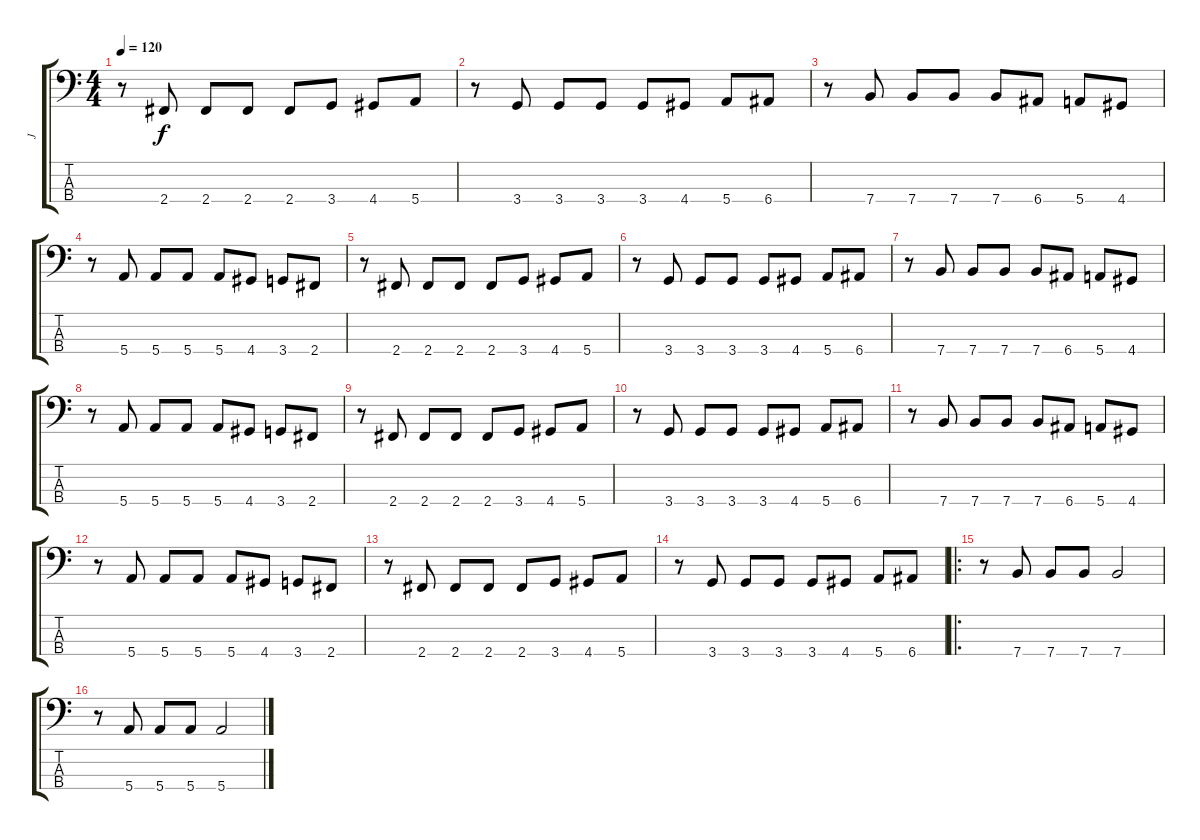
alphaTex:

\track ("J" "J") {instrument electricbasspick}
\staff {score tabs}
\tuning (G2 D2 A1 E1) {hide}
\ts (4 4)
\tempo 120
\clef f4
\ks c
r.8{dy f} 2.4.8 2.4.8 2.4.8 2.4.8 3.4.8 4.4.8 5.4.8 |
r.8 3.4.8 3.4.8 3.4.8 3.4.8 4.4.8 5.4.8 6.4.8 |
r.8 7.4.8 7.4.8 7.4.8 7.4.8 6.4.8 5.4.8 4.4.8 |
r.8 5.4.8 5.4.8 5.4.8 5.4.8 4.4.8 3.4.8 2.4.8 |
r.8 2.4.8 2.4.8 2.4.8 2.4.8 3.4.8 4.4.8 5.4.8 |
r.8 3.4.8 3.4.8 3.4.8 3.4.8 4.4.8 5.4.8 6.4.8 |
r.8 7.4.8 7.4.8 7.4.8 7.4.8 6.4.8 5.4.8 4.4.8 |
r.8 5.4.8 5.4.8 5.4.8 5.4.8 4.4.8 3.4.8 2.4.8 |
r.8 2.4.8 2.4.8 2.4.8 2.4.8 3.4.8 4.4.8 5.4.8 |
r.8 3.4.8 3.4.8 3.4.8 3.4.8 4.4.8 5.4.8 6.4.8 |
r.8 7.4.8 7.4.8 7.4.8 7.4.8 6.4.8 5.4.8 4.4.8 |
r.8 5.4.8 5.4.8 5.4.8 5.4.8 4.4.8 3.4.8 2.4.8 |
r.8 2.4.8 2.4.8 2.4.8 2.4.8 3.4.8 4.4.8 5.4.8 |
r.8 3.4.8 3.4.8 3.4.8 3.4.8 4.4.8 5.4.8 6.4.8 |
\ro
r.8 7.4.8 7.4.8 7.4.8 7.4.2 |
r.8 5.4.8 5.4.8 5.4.8 5.4.2
